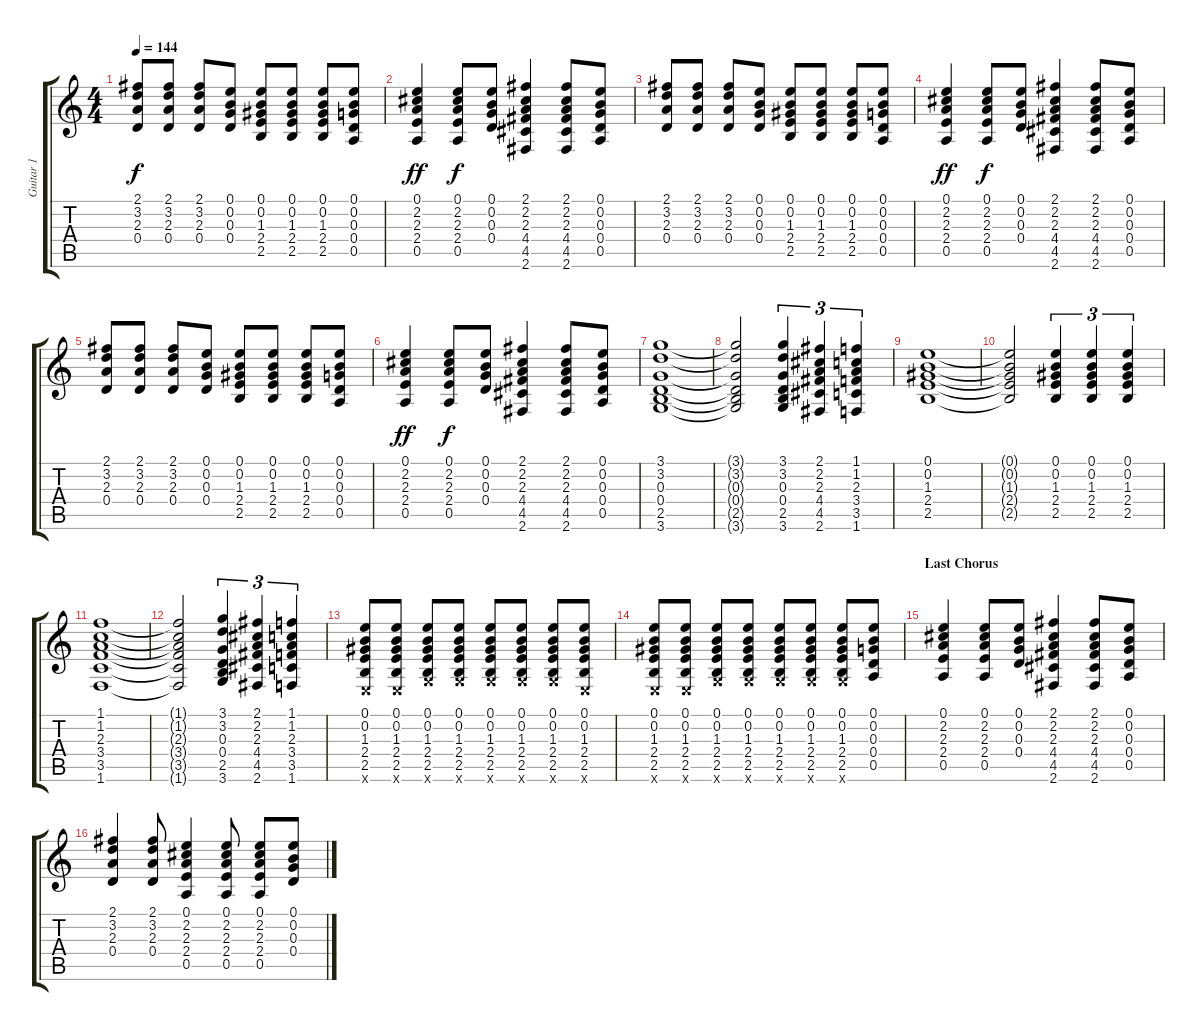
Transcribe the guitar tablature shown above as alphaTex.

\track ("Guitar 1" "Guitar 1") {instrument distortionguitar}
\staff {score tabs}
\tuning (E4 B3 G3 D3 A2 E2) {hide}
\ts (4 4)
\tempo 144
\clef g2
\ks c
(2.1 3.2 2.3 0.4).8{dy f} (2.1 3.2 2.3 0.4).8 (2.1 3.2 2.3 0.4).8 (0.1 0.2 0.3 0.4).8 (0.1 0.2 1.3 2.4 2.5).8 (0.1 0.2 1.3 2.4 2.5).8 (0.1 0.2 1.3 2.4 2.5).8 (0.1 0.2 0.3 0.4 0.5).8 |
(0.1 2.2 2.3 2.4 0.5).4{dy ff} (0.1 2.2 2.3 2.4 0.5).8{dy f} (0.1 0.2 0.3 0.4).8 (2.1 2.2 2.3 4.4 4.5 2.6).4 (2.1 2.2 2.3 4.4 4.5 2.6).8 (0.1 0.2 0.3 0.4 0.5).8 |
(2.1 3.2 2.3 0.4).8 (2.1 3.2 2.3 0.4).8 (2.1 3.2 2.3 0.4).8 (0.1 0.2 0.3 0.4).8 (0.1 0.2 1.3 2.4 2.5).8 (0.1 0.2 1.3 2.4 2.5).8 (0.1 0.2 1.3 2.4 2.5).8 (0.1 0.2 0.3 0.4 0.5).8 |
(0.1 2.2 2.3 2.4 0.5).4{dy ff} (0.1 2.2 2.3 2.4 0.5).8{dy f} (0.1 0.2 0.3 0.4).8 (2.1 2.2 2.3 4.4 4.5 2.6).4 (2.1 2.2 2.3 4.4 4.5 2.6).8 (0.1 0.2 0.3 0.4 0.5).8 |
(2.1 3.2 2.3 0.4).8 (2.1 3.2 2.3 0.4).8 (2.1 3.2 2.3 0.4).8 (0.1 0.2 0.3 0.4).8 (0.1 0.2 1.3 2.4 2.5).8 (0.1 0.2 1.3 2.4 2.5).8 (0.1 0.2 1.3 2.4 2.5).8 (0.1 0.2 0.3 0.4 0.5).8 |
(0.1 2.2 2.3 2.4 0.5).4{dy ff} (0.1 2.2 2.3 2.4 0.5).8{dy f} (0.1 0.2 0.3 0.4).8 (2.1 2.2 2.3 4.4 4.5 2.6).4 (2.1 2.2 2.3 4.4 4.5 2.6).8 (0.1 0.2 0.3 0.4 0.5).8 |
(3.1 3.2 0.3 0.4 2.5 3.6).1 |
(3.1{t} 3.2{t} 0.3{t} 0.4{t} 2.5{t} 3.6{t}).2 (3.1 3.2 0.3 0.4 2.5 3.6).4{tu (3 2)} (2.1 2.2 2.3 4.4 4.5 2.6).4{tu (3 2)} (1.1 1.2 2.3 3.4 3.5 1.6).4{tu (3 2)} |
(0.1 0.2 1.3 2.4 2.5).1 |
(0.1{t} 0.2{t} 1.3{t} 2.4{t} 2.5{t}).2 (0.1 0.2 1.3 2.4 2.5).4{tu (3 2)} (0.1 0.2 1.3 2.4 2.5).4{tu (3 2)} (0.1 0.2 1.3 2.4 2.5).4{tu (3 2)} |
(1.1 1.2 2.3 3.4 3.5 1.6).1 |
(1.1{t} 1.2{t} 2.3{t} 3.4{t} 3.5{t} 1.6{t}).2 (3.1 3.2 0.3 0.4 2.5 3.6).4{tu (3 2)} (2.1 2.2 2.3 4.4 4.5 2.6).4{tu (3 2)} (1.1 1.2 2.3 3.4 3.5 1.6).4{tu (3 2)} |
(0.1 0.2 1.3 2.4 2.5 0.6{x}).8 (0.1 0.2 1.3 2.4 2.5 0.6{x}).8 (0.1 0.2 1.3 2.4 2.5 3.6{x}).8 (0.1 0.2 1.3 2.4 2.5 3.6{x}).8 (0.1 0.2 1.3 2.4 2.5 3.6{x}).8 (0.1 0.2 1.3 2.4 2.5 3.6{x}).8 (0.1 0.2 1.3 2.4 2.5 3.6{x}).8 (0.1 0.2 1.3 2.4 2.5 0.6{x}).8 |
(0.1 0.2 1.3 2.4 2.5 0.6{x}).8 (0.1 0.2 1.3 2.4 2.5 0.6{x}).8 (0.1 0.2 1.3 2.4 2.5 3.6{x}).8 (0.1 0.2 1.3 2.4 2.5 3.6{x}).8 (0.1 0.2 1.3 2.4 2.5 3.6{x}).8 (0.1 0.2 1.3 2.4 2.5 3.6{x}).8 (0.1 0.2 1.3 2.4 2.5 3.6{x}).8 (0.1 0.2 0.3 0.4 0.5).8 |
\section ("" "Last Chorus")
(0.1 2.2 2.3 2.4 0.5).4 (0.1 2.2 2.3 2.4 0.5).8 (0.1 0.2 0.3 0.4).8 (2.1 2.2 2.3 4.4 4.5 2.6).4 (2.1 2.2 2.3 4.4 4.5 2.6).8 (0.1 0.2 0.3 0.4 0.5).8 |
(2.1 3.2 2.3 0.4).4 (2.1 3.2 2.3 0.4).8 (0.1 2.2 2.3 2.4 0.5).4 (0.1 2.2 2.3 2.4 0.5).8 (0.1 2.2 2.3 2.4 0.5).8 (0.1 0.2 0.3 0.4).8
